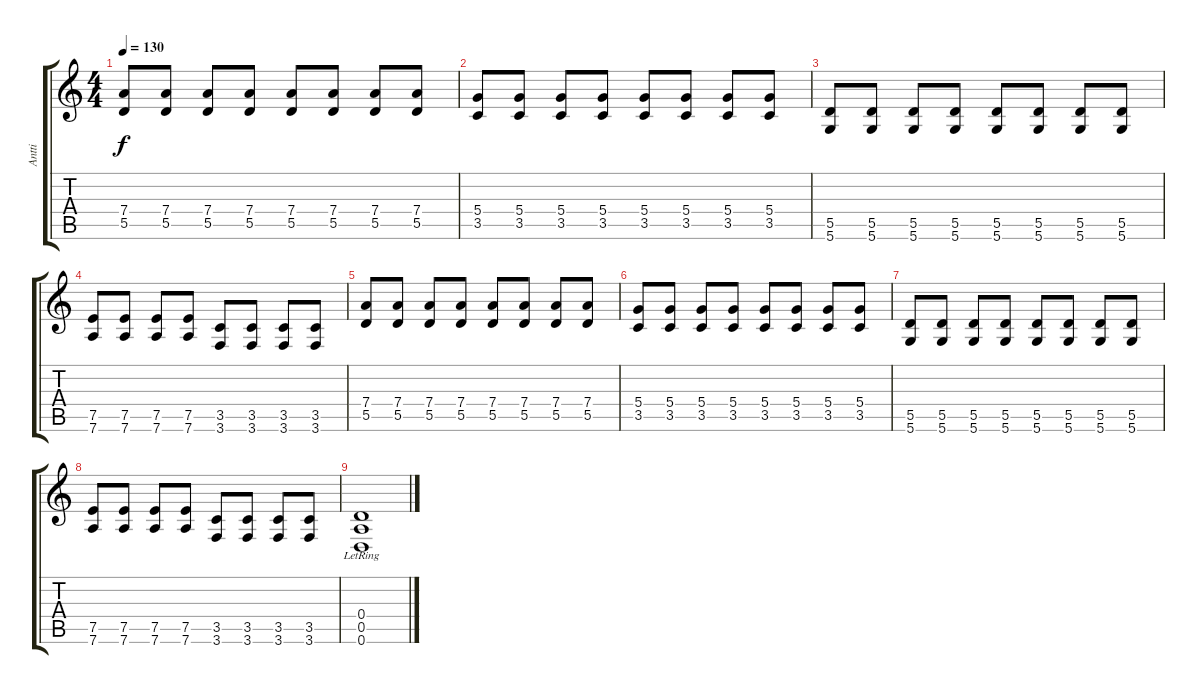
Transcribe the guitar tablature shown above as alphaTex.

\track ("Antti" "Antti") {instrument distortionguitar}
\staff {score tabs}
\tuning (E4 B3 G3 D3 A2 D2) {hide}
\ts (4 4)
\tempo 130
\clef g2
\ks c
(7.4 5.5).8{dy f} (7.4 5.5).8 (7.4 5.5).8 (7.4 5.5).8 (7.4 5.5).8 (7.4 5.5).8 (7.4 5.5).8 (7.4 5.5).8 |
(5.4 3.5).8 (5.4 3.5).8 (5.4 3.5).8 (5.4 3.5).8 (5.4 3.5).8 (5.4 3.5).8 (5.4 3.5).8 (5.4 3.5).8 |
(5.5 5.6).8 (5.5 5.6).8 (5.5 5.6).8 (5.5 5.6).8 (5.5 5.6).8 (5.5 5.6).8 (5.5 5.6).8 (5.5 5.6).8 |
(7.5 7.6).8 (7.5 7.6).8 (7.5 7.6).8 (7.5 7.6).8 (3.5 3.6).8 (3.5 3.6).8 (3.5 3.6).8 (3.5 3.6).8 |
(7.4 5.5).8 (7.4 5.5).8 (7.4 5.5).8 (7.4 5.5).8 (7.4 5.5).8 (7.4 5.5).8 (7.4 5.5).8 (7.4 5.5).8 |
(5.4 3.5).8 (5.4 3.5).8 (5.4 3.5).8 (5.4 3.5).8 (5.4 3.5).8 (5.4 3.5).8 (5.4 3.5).8 (5.4 3.5).8 |
(5.5 5.6).8 (5.5 5.6).8 (5.5 5.6).8 (5.5 5.6).8 (5.5 5.6).8 (5.5 5.6).8 (5.5 5.6).8 (5.5 5.6).8 |
(7.5 7.6).8 (7.5 7.6).8 (7.5 7.6).8 (7.5 7.6).8 (3.5 3.6).8 (3.5 3.6).8 (3.5 3.6).8 (3.5 3.6).8 |
(0.4 0.5{lr} 0.6).1
